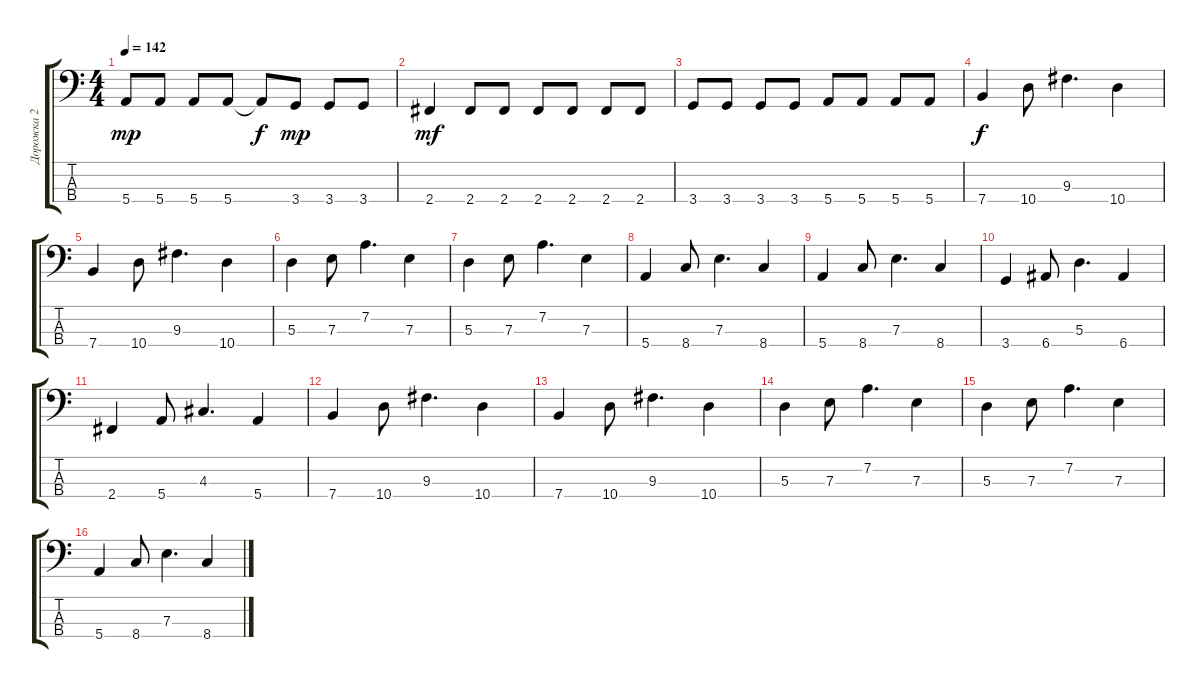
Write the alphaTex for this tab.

\track ("Дорожка 2" "Дорожка 2") {instrument electricbassfinger}
\staff {score tabs}
\tuning (G2 D2 A1 E1) {hide}
\ts (4 4)
\tempo 142
\clef f4
\ks c
5.4.8{dy mp} 5.4.8 5.4.8 5.4.8 5.4{t}.8{dy f} 3.4.8{dy mp} 3.4.8 3.4.8 |
2.4.4{dy mf} 2.4.8 2.4.8 2.4.8 2.4.8 2.4.8 2.4.8 |
3.4.8 3.4.8 3.4.8 3.4.8 5.4.8 5.4.8 5.4.8 5.4.8 |
7.4.4{dy f} 10.4.8 9.3.4{d} 10.4.4 |
7.4.4 10.4.8 9.3.4{d} 10.4.4 |
5.3.4 7.3.8 7.2.4{d} 7.3.4 |
5.3.4 7.3.8 7.2.4{d} 7.3.4 |
5.4.4 8.4.8 7.3.4{d} 8.4.4 |
5.4.4 8.4.8 7.3.4{d} 8.4.4 |
3.4.4 6.4.8 5.3.4{d} 6.4.4 |
2.4.4 5.4.8 4.3.4{d} 5.4.4 |
7.4.4 10.4.8 9.3.4{d} 10.4.4 |
7.4.4 10.4.8 9.3.4{d} 10.4.4 |
5.3.4 7.3.8 7.2.4{d} 7.3.4 |
5.3.4 7.3.8 7.2.4{d} 7.3.4 |
5.4.4 8.4.8 7.3.4{d} 8.4.4
